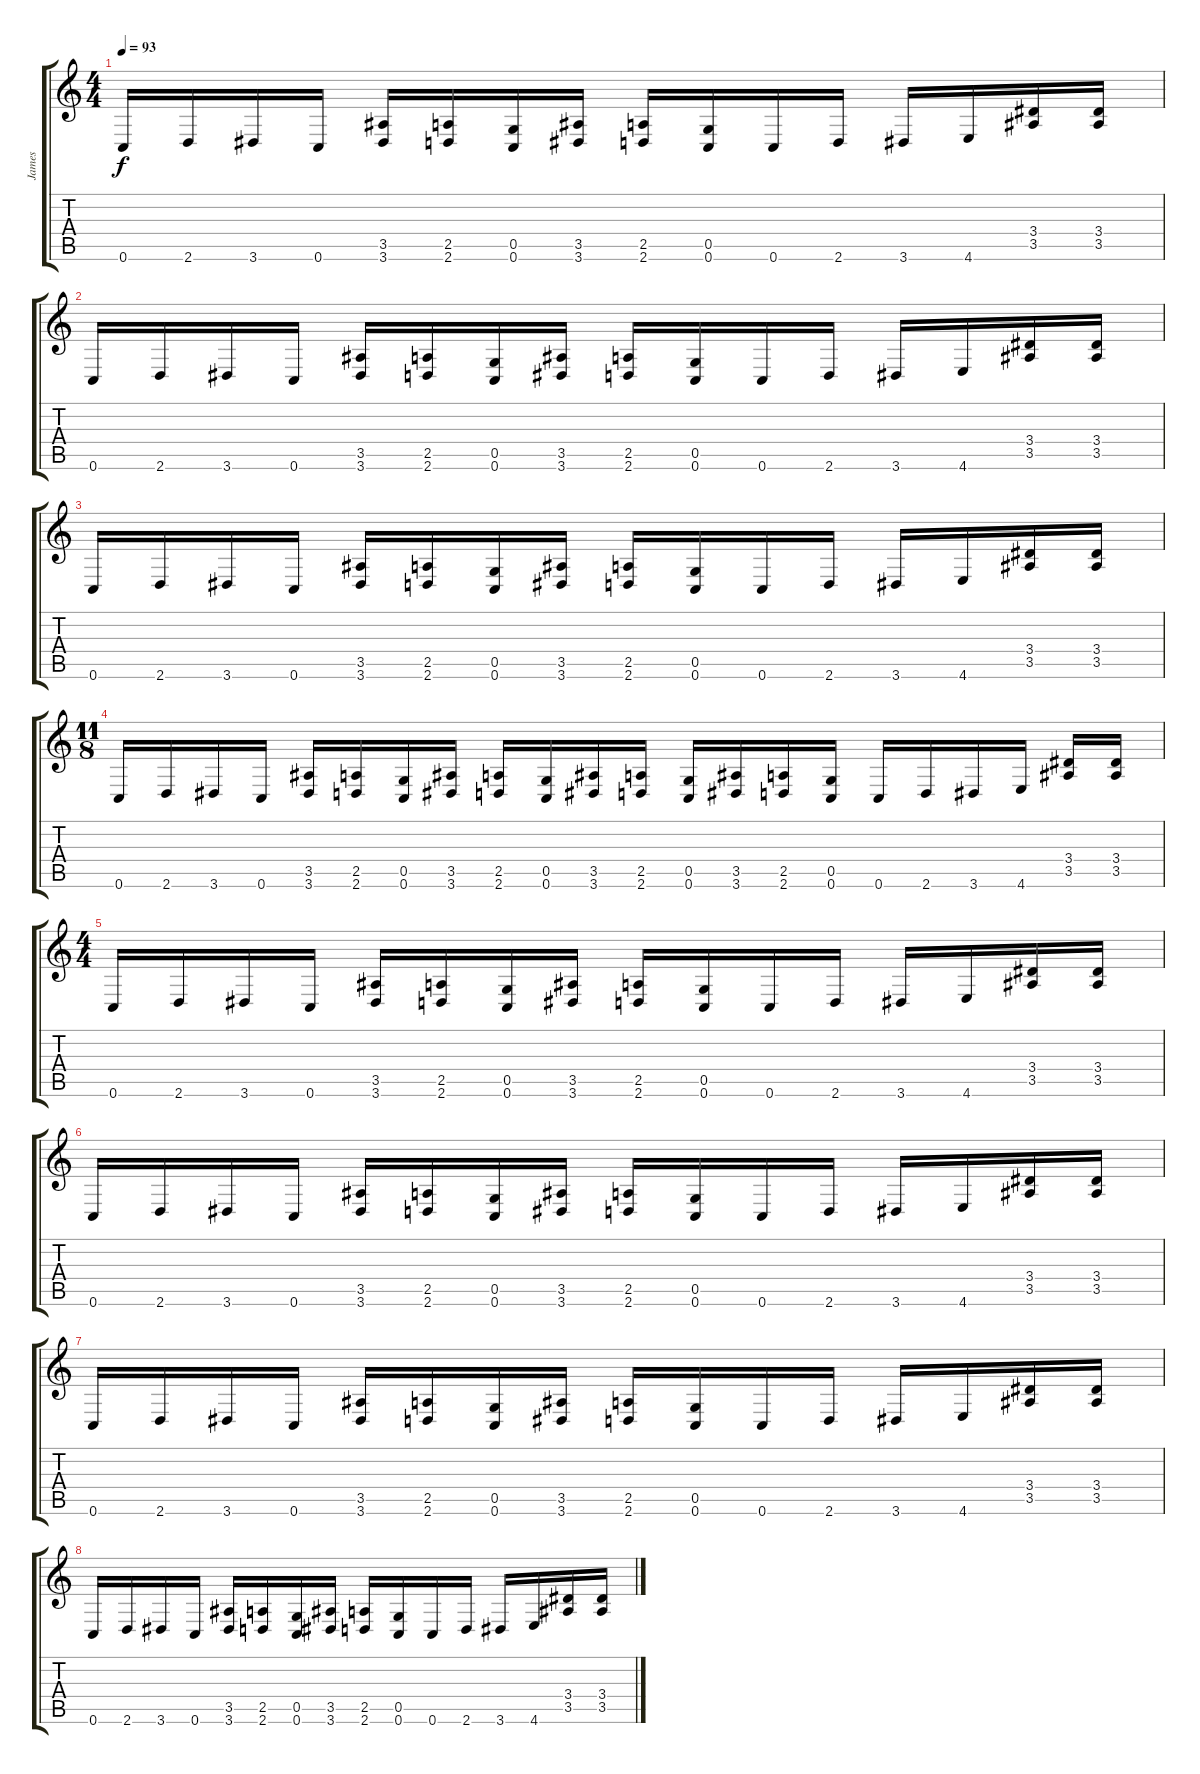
\track ("James" "James") {instrument overdrivenguitar}
\staff {score tabs}
\tuning (D4 A3 F3 C3 G2 C2) {hide}
\ts (4 4)
\tempo 93
\clef g2
\ks c
0.6.16{dy f} 2.6.16 3.6.16 0.6.16 (3.5 3.6).16 (2.5 2.6).16 (0.5 0.6).16 (3.5 3.6).16 (2.5 2.6).16 (0.5 0.6).16 0.6.16 2.6.16 3.6.16 4.6.16 (3.4 3.5).16 (3.4 3.5).16 |
0.6.16 2.6.16 3.6.16 0.6.16 (3.5 3.6).16 (2.5 2.6).16 (0.5 0.6).16 (3.5 3.6).16 (2.5 2.6).16 (0.5 0.6).16 0.6.16 2.6.16 3.6.16 4.6.16 (3.4 3.5).16 (3.4 3.5).16 |
0.6.16 2.6.16 3.6.16 0.6.16 (3.5 3.6).16 (2.5 2.6).16 (0.5 0.6).16 (3.5 3.6).16 (2.5 2.6).16 (0.5 0.6).16 0.6.16 2.6.16 3.6.16 4.6.16 (3.4 3.5).16 (3.4 3.5).16 |
\ts (11 8)
0.6.16 2.6.16 3.6.16 0.6.16 (3.5 3.6).16 (2.5 2.6).16 (0.5 0.6).16 (3.5 3.6).16 (2.5 2.6).16 (0.5 0.6).16 (3.5 3.6).16 (2.5 2.6).16 (0.5 0.6).16 (3.5 3.6).16 (2.5 2.6).16 (0.5 0.6).16 0.6.16 2.6.16 3.6.16 4.6.16 (3.4 3.5).16 (3.4 3.5).16 |
\ts (4 4)
0.6.16 2.6.16 3.6.16 0.6.16 (3.5 3.6).16 (2.5 2.6).16 (0.5 0.6).16 (3.5 3.6).16 (2.5 2.6).16 (0.5 0.6).16 0.6.16 2.6.16 3.6.16 4.6.16 (3.4 3.5).16 (3.4 3.5).16 |
0.6.16 2.6.16 3.6.16 0.6.16 (3.5 3.6).16 (2.5 2.6).16 (0.5 0.6).16 (3.5 3.6).16 (2.5 2.6).16 (0.5 0.6).16 0.6.16 2.6.16 3.6.16 4.6.16 (3.4 3.5).16 (3.4 3.5).16 |
0.6.16 2.6.16 3.6.16 0.6.16 (3.5 3.6).16 (2.5 2.6).16 (0.5 0.6).16 (3.5 3.6).16 (2.5 2.6).16 (0.5 0.6).16 0.6.16 2.6.16 3.6.16 4.6.16 (3.4 3.5).16 (3.4 3.5).16 |
0.6.16 2.6.16 3.6.16 0.6.16 (3.5 3.6).16 (2.5 2.6).16 (0.5 0.6).16 (3.5 3.6).16 (2.5 2.6).16 (0.5 0.6).16 0.6.16 2.6.16 3.6.16 4.6.16 (3.4 3.5).16 (3.4 3.5).16
